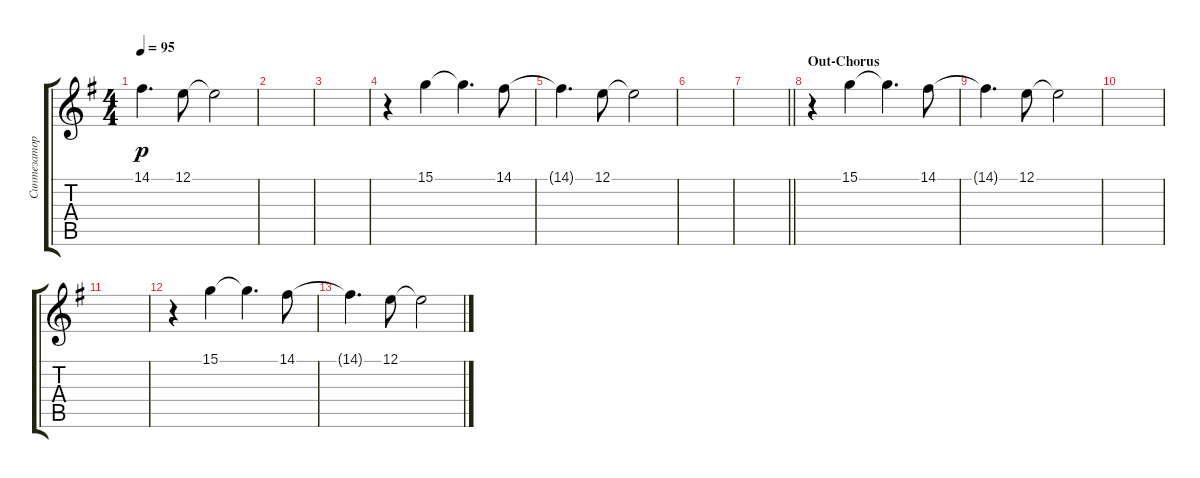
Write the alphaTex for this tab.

\track ("Синтезатор" "Синтезатор") {instrument lead6voice}
\staff {score tabs}
\tuning (E4 B3 G3 D3 A2 E2) {hide}
\ts (4 4)
\tempo 95
\clef g2
\ks eminor
14.1{t}.4{d dy p} 12.1.8 12.1{t}.2 |
|
|
r.4 15.1.4 15.1{t}.4{d} 14.1.8 |
14.1{t}.4{d} 12.1.8 12.1{t}.2 |
|
\barLineRight lightlight
|
\section ("" "Out-Chorus")
r.4 15.1.4 15.1{t}.4{d} 14.1.8 |
14.1{t}.4{d} 12.1.8 12.1{t}.2 |
|
|
r.4 15.1.4 15.1{t}.4{d} 14.1.8 |
14.1{t}.4{d} 12.1.8 12.1{t}.2
